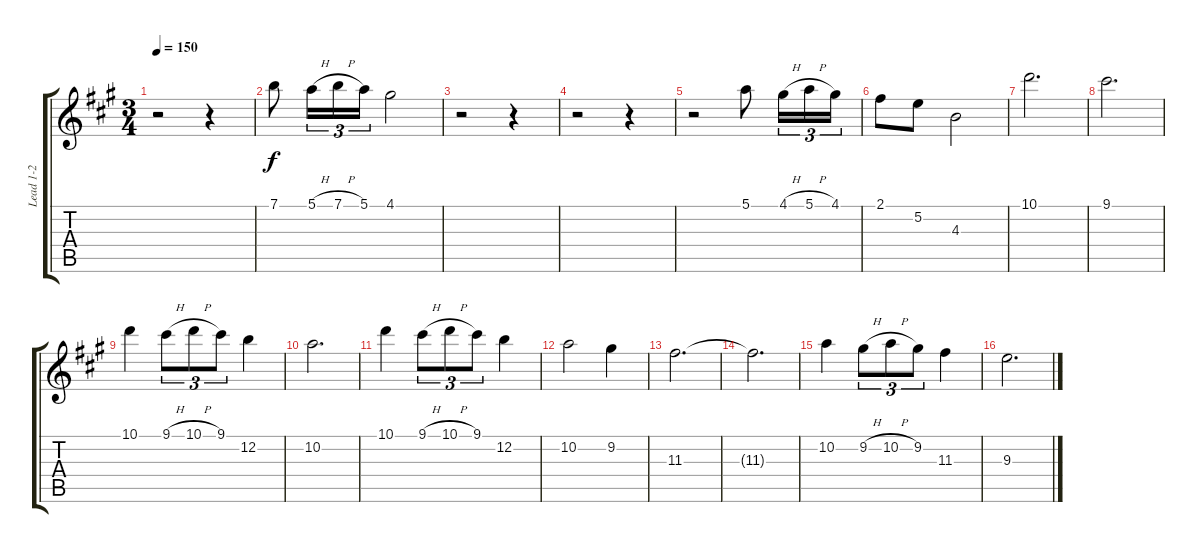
\track ("Lead 1-2" "Lead 1-2") {instrument acousticguitarsteel}
\staff {score tabs}
\tuning (E4 B3 G3 D3 A2 E2) {hide}
\ts (3 4)
\tempo 150
\clef g2
\ks f#minor
r.2{dy f} r.4 |
7.1.8 5.1{h}.16{tu (3 2)} 7.1{h}.16{tu (3 2)} 5.1.16{tu (3 2)} 4.1.2 |
r.2 r.4 |
r.2 r.4 |
r.2 5.1.8 4.1{h}.16{tu (3 2)} 5.1{h}.16{tu (3 2)} 4.1.16{tu (3 2)} |
2.1.8 5.2.8 4.3.2 |
10.1.2{d} |
9.1.2{d} |
10.1.4 9.1{h}.8{tu (3 2)} 10.1{h}.8{tu (3 2)} 9.1.8{tu (3 2)} 12.2.4 |
10.2.2{d} |
10.1.4 9.1{h}.8{tu (3 2)} 10.1{h}.8{tu (3 2)} 9.1.8{tu (3 2)} 12.2.4 |
10.2.2 9.2.4 |
11.3.2{d} |
11.3{t}.2{d} |
10.2.4 9.2{h}.8{tu (3 2)} 10.2{h}.8{tu (3 2)} 9.2.8{tu (3 2)} 11.3.4 |
9.3.2{d}
